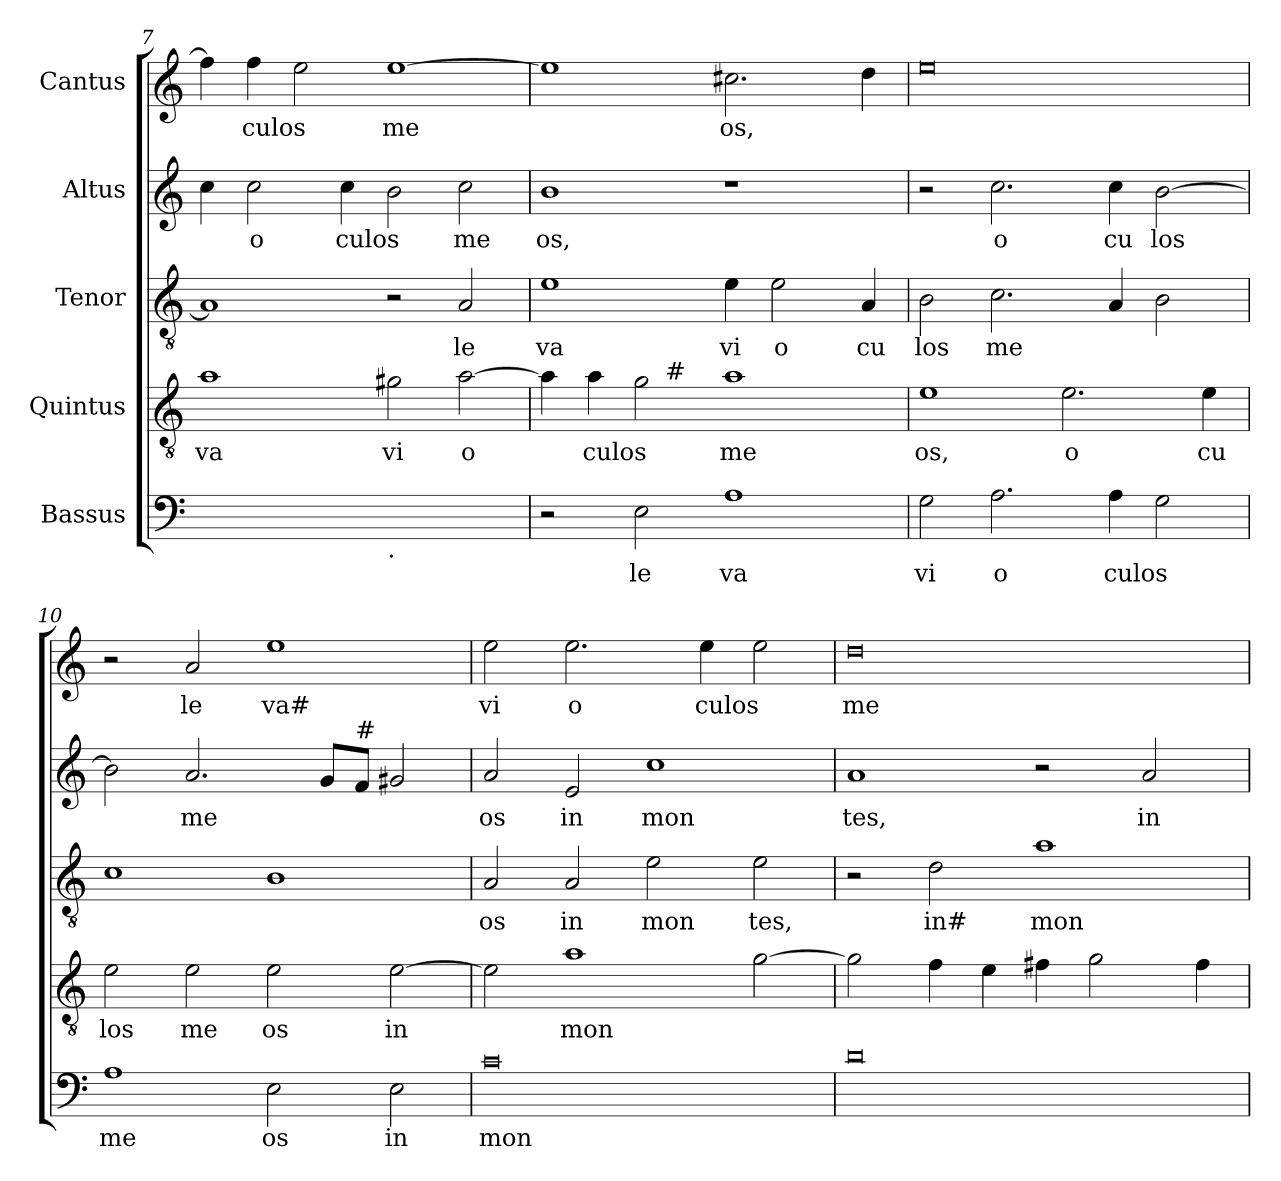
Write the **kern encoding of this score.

**kern	**text	**kern	**text	**kern	**text	**kern	**text	**kern	**text
*part5	*part5	*part4	*part4	*part3	*part3	*part2	*part2	*part1	*part1
*staff5	*staff5	*staff4	*staff4	*staff3	*staff3	*staff2	*staff2	*staff1	*staff1
*I"Bassus	*	*I"Quintus	*	*I"Tenor	*	*I"Altus	*	*I"Cantus	*
*clefF4	*	*clefGv2	*	*clefGv2	*	*clefG2	*	*clefG2	*
*k[]	*	*k[]	*	*k[]	*	*k[]	*	*k[]	*
=7	=7	=7	=7	=7	=7	=7	=7	=7	=7
!	!	!	!LO:LY:b	!	!	!	!	!	!
1ryy	.	1a	va	1A]	.	4cc\	.	4ff\]	.
!	!	!	!	!	!	!	!LO:LY:b	!	!LO:LY:b
.	.	.	.	.	.	2cc\	o	4ff\	culos
.	.	.	.	.	.	.	.	2ee\	.
!	!	!	!	!	!	!	!LO:LY:b	!	!
.	.	.	.	.	.	4cc\	culos	.	.
!LO:TX:b:t=.	!	!	!	!	!	!	!	!	!
!	!	!	!LO:LY:b	!	!	!	!	!	!LO:LY:b
1ryy	.	2g#X\	vi	2r	.	2b\	.	[>1ee	me
!	!	!	!LO:LY:b	!	!LO:LY:b	!	!LO:LY:b	!	!
.	.	[>2a\	o	2A/	le	2cc\	me	.	.
=8	=8	=8	=8	=8	=8	=8	=8	=8	=8
!	!	!	!	!	!LO:LY:b	!	!LO:LY:b	!	!
*	*	*^	*	*	*	*	*	*	*
2r	.	4a\]	2ryy	.	1e	va	1b	os,	1ee]	.
!	!	!	!	!LO:LY:b	!	!	!	!	!	!
.	.	4a\	.	culos	.	.	.	.	.	.
!	!LO:LY:b	!	!	!	!	!	!	!	!	!
2E\	le	2g\	8ryy	.	.	.	.	.	.	.
!	!	!	!LO:TX:a:t=#	!	!	!	!	!	!	!
.	.	.	1ryy	.	.	.	.	.	.	.
!	!LO:LY:b	!	!	!LO:LY:b	!	!LO:LY:b	!	!	!	!LO:LY:b
1A	va	1a	.	me	4e\	vi	1r	.	2.cc#X\	os,
!	!	!	!	!	!	!LO:LY:b	!	!	!	!
.	.	.	.	.	2e\	o	.	.	.	.
.	.	.	4.ryy	.	.	.	.	.	.	.
!	!	!	!	!	!	!LO:LY:b	!	!	!	!
.	.	.	.	.	4A/	cu	.	.	4dd\	.
=9	=9	=9	=9	=9	=9	=9	=9	=9	=9	=9
!	!LO:LY:b	!	!	!LO:LY:b	!	!LO:LY:b	!	!	!	!
*	*	*v	*v	*	*	*	*	*	*	*
2G\	vi	1e	os,	2B\	los	2r	.	0ee	.
!	!LO:LY:b	!	!	!	!LO:LY:b	!	!LO:LY:b	!	!
2.A\	o	.	.	2.c\	me	2.cc\	o	.	.
!	!	!	!LO:LY:b	!	!	!	!	!	!
.	.	2.e\	o	.	.	.	.	.	.
!	!LO:LY:b	!	!	!	!	!	!LO:LY:b	!	!
4A\	culos	.	.	4A/	.	4cc\	cu	.	.
!	!	!	!	!	!	!	!LO:LY:b	!	!
2G\	.	.	.	2B\	.	[>2b\	los	.	.
!	!	!	!LO:LY:b	!	!	!	!	!	!
.	.	4e\	cu	.	.	.	.	.	.
=10	=10	=10	=10	=10	=10	=10	=10	=10	=10
!	!LO:LY:b	!	!LO:LY:b	!	!	!	!	!	!
1A	me	2e\	los	1c	.	2b\]	.	2r	.
!	!	!	!LO:LY:b	!	!	!	!LO:LY:b	!	!LO:LY:b
.	.	2e\	me	.	.	2.a/	me	2a/	le
!	!LO:LY:b	!	!LO:LY:b	!	!	!	!	!	!LO:LY:b
2E\	os	2e\	os	1B	.	.	.	1ee	va#
.	.	.	.	.	.	8g/L	.	.	.
!	!	!	!	!	!	!LO:TX:a:t=#	!	!	!
.	.	.	.	.	.	8f/J	.	.	.
!	!LO:LY:b	!	!LO:LY:b	!	!	!	!	!	!
2E\	in	[>2e\	in	.	.	2g#X/	.	.	.
!!LO:LB:g=z
=11	=11	=11	=11	=11	=11	=11	=11	=11	=11
!	!LO:LY:b	!	!	!	!LO:LY:b	!	!LO:LY:b	!	!LO:LY:b
0c	mon	2e\]	.	2A/	os	2a/	os	2ee\	vi
!	!	!	!LO:LY:b	!	!LO:LY:b	!	!LO:LY:b	!	!LO:LY:b
.	.	1a	mon	2A/	in	2e/	in	2.ee\	o
!	!	!	!	!	!LO:LY:b	!	!LO:LY:b	!	!
.	.	.	.	2e\	mon	1cc	mon	.	.
!	!	!	!	!	!	!	!	!	!LO:LY:b
.	.	.	.	.	.	.	.	4ee\	culos
!	!	!	!	!	!LO:LY:b	!	!	!	!
.	.	[>2g\	.	2e\	tes,	.	.	2ee\	.
!!LO:PB:g=z
=12	=12	=12	=12	=12	=12	=12	=12	=12	=12
!	!	!	!	!	!	!	!LO:LY:b	!	!LO:LY:b
0d	.	2g\]	.	2r	.	1a	tes,	0dd	me
!	!	!	!	!	!LO:LY:b	!	!	!	!
.	.	4f\	.	2d\	in#	.	.	.	.
.	.	4e\	.	.	.	.	.	.	.
!	!	!	!	!	!LO:LY:b	!	!	!	!
.	.	4f#X\	.	1a	mon	2r	.	.	.
.	.	2g\	.	.	.	.	.	.	.
!	!	!	!	!	!	!	!LO:LY:b	!	!
.	.	.	.	.	.	2a/	in	.	.
.	.	4f#\	.	.	.	.	.	.	.
=	=	=	=	=	=	=	=	=	=
*-	*-	*-	*-	*-	*-	*-	*-	*-	*-
